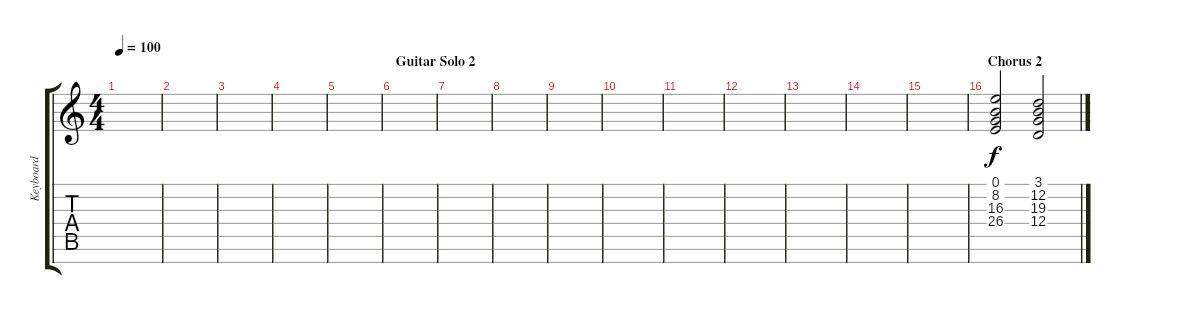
\track ("Keyboard" "Keyboard") {instrument rockorgan}
\staff {score tabs}
\tuning (E4 B3 G3 D3 A2 E2 B1) {hide}
\ts (4 4)
\tempo 100
\clef g2
\ks c
|
|
|
|
|
\section ("" "Guitar Solo 2")
|
|
|
|
|
|
|
|
|
|
\section ("" "Chorus 2")
(0.1 8.2 16.3 26.4).2{volume 7 instrument synthstrings1} (3.1 12.2 19.3 12.4).2
